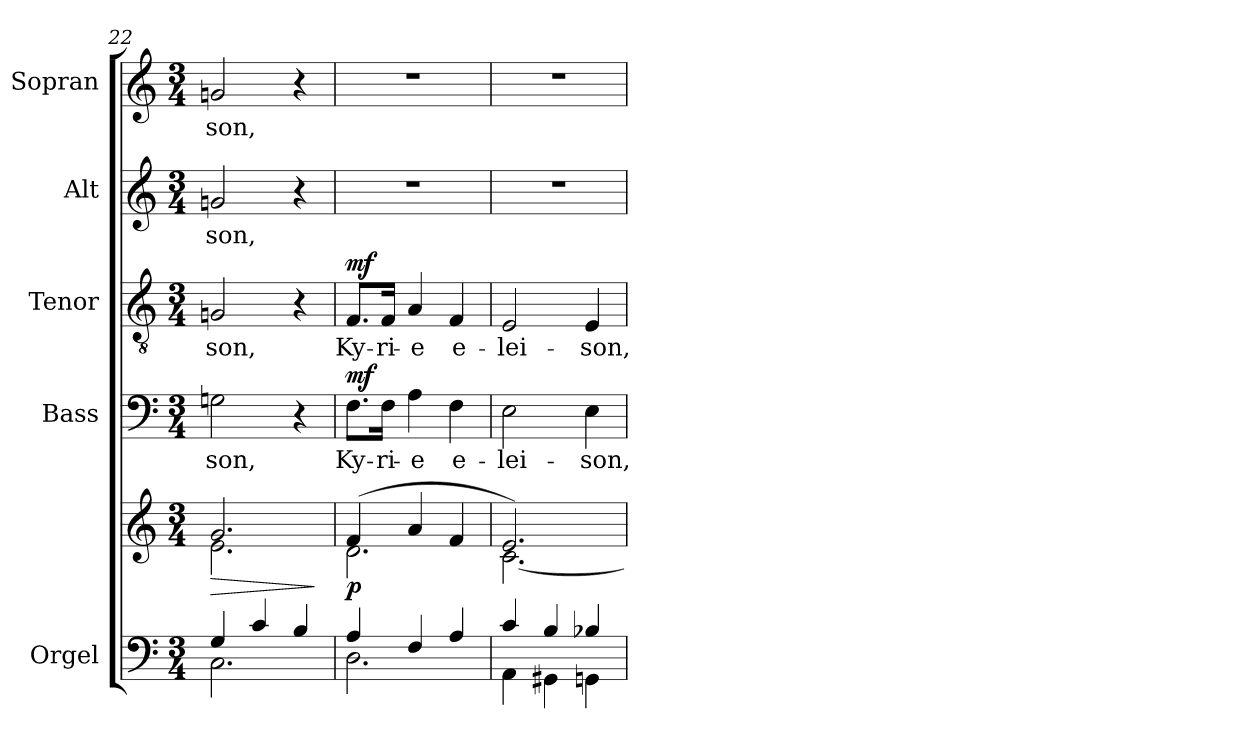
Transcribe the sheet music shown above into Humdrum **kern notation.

**kern	**kern	**dynam	**kern	**text	**dynam	**kern	**text	**dynam	**kern	**text	**kern	**text
*part5	*part5	*part5	*part4	*part4	*part4	*part3	*part3	*part3	*part2	*part2	*part1	*part1
*staff6	*staff5	*staff5/6	*staff4	*staff4	*staff4	*staff3	*staff3	*staff3	*staff2	*staff2	*staff1	*staff1
*I"Orgel	*	*	*I"Bass	*	*	*I"Tenor	*	*	*I"Alt	*	*I"Sopran	*
*I'Org.	*	*	*I'B.	*	*	*I'T.	*	*	*I'A.	*	*I'S.	*
*clefF4	*clefG2	*	*clefF4	*	*	*clefGv2	*	*	*clefG2	*	*clefG2	*
*k[]	*k[]	*	*k[]	*	*	*k[]	*	*	*k[]	*	*k[]	*
*C:	*C:	*	*C:	*	*	*C:	*	*	*C:	*	*C:	*
*M3/4	*M3/4	*	*M3/4	*	*	*M3/4	*	*	*M3/4	*	*M3/4	*
=22	=22	=22	=22	=22	=22	=22	=22	=22	=22	=22	=22	=22
*^	*	*	*	*	*	*	*	*	*	*	*	*
!	!	!	!LO:HP:b	!	!LO:LY:b	!	!	!LO:LY:b	!	!	!LO:LY:b	!	!LO:LY:b
*	*	*^	*	*	*	*	*	*	*	*	*	*	*
4G/	2.C\	2.g/	2.e\	>	2Gn\	-son,	.	2Gn/	-son,	.	2gn/	-son,	2gn/	-son,
4c/	.	.	.	.	.	.	.	.	.	.	.	.	.	.
4B/	.	.	.	.	4r	.	.	4r	.	.	4r	.	4r	.
*v	*v	*	*	*	*	*	*	*	*	*	*	*	*	*
*	*v	*v	*	*	*	*	*	*	*	*	*	*	*
.	.	]	.	.	.	.	.	.	.	.	.	.
=23	=23	=23	=23	=23	=23	=23	=23	=23	=23	=23	=23	=23
*^	*^	*	*	*	*	*	*	*	*	*	*	*
!	!	!	!	!LO:DY:b	!	!LO:LY:b	!LO:DY:a	!	!LO:LY:b	!LO:DY:a	!	!	!	!
4A/	2.D\	(4f/	2.d\	p	8.F\L	Ky-	mf	8.F/L	Ky-	mf	2.r	.	2.r	.
!	!	!	!	!	!	!LO:LY:b	!	!	!LO:LY:b	!	!	!	!	!
.	.	.	.	.	16F\Jk	-ri-	.	16F/Jk	-ri-	.	.	.	.	.
!	!	!	!	!	!	!LO:LY:b	!	!	!LO:LY:b	!	!	!	!	!
4F/	.	4a/	.	.	4A\	-e	.	4A/	-e	.	.	.	.	.
!	!	!	!	!	!	!LO:LY:b	!	!	!LO:LY:b	!	!	!	!	!
4A/	.	4f/	.	.	4F\	e-	.	4F/	e-	.	.	.	.	.
=24	=24	=24	=24	=24	=24	=24	=24	=24	=24	=24	=24	=24	=24	=24
!	!	!	!	!	!	!LO:LY:b	!	!	!LO:LY:b	!	!	!	!	!
4c/	4AA\	2.e/)	[<2.c\	.	2E\	-lei-	.	2E/	-lei-	.	2.r	.	2.r	.
4B/	4GG#X\	.	.	.	.	.	.	.	.	.	.	.	.	.
!	!	!	!	!	!	!LO:LY:b	!	!	!LO:LY:b	!	!	!	!	!
4B-X/	4GGn\	.	.	.	4E\	-son,	.	4E/	-son,	.	.	.	.	.
*v	*v	*	*	*	*	*	*	*	*	*	*	*	*	*
*	*v	*v	*	*	*	*	*	*	*	*	*	*	*
=	=	=	=	=	=	=	=	=	=	=	=	=
*-	*-	*-	*-	*-	*-	*-	*-	*-	*-	*-	*-	*-
